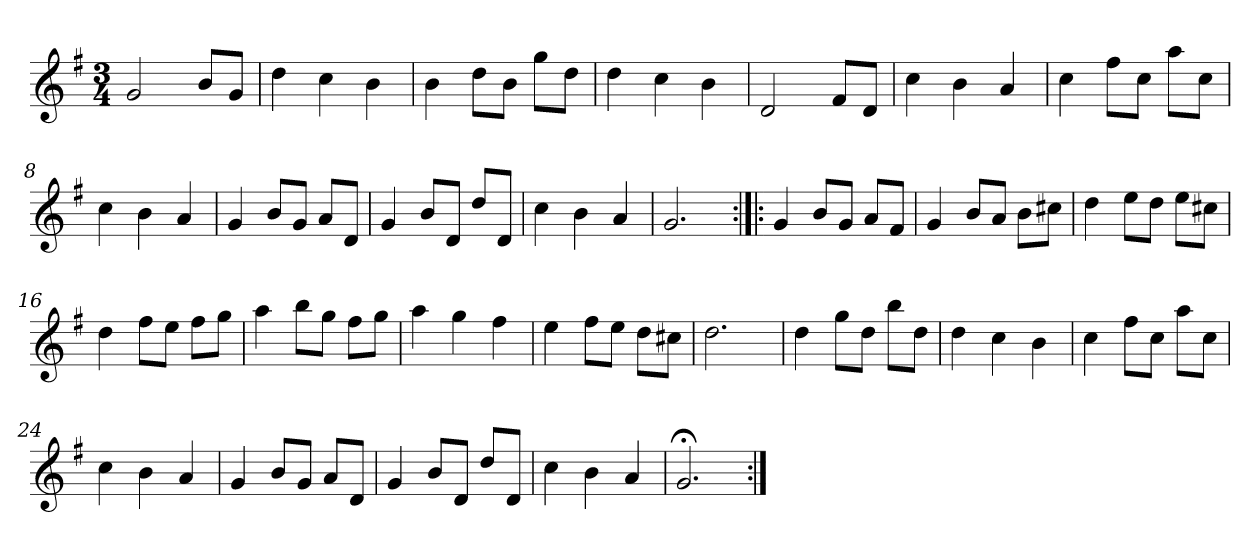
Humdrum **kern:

**kern
*part1
*staff1
*clefG2
*k[f#]
*G:
*M3/4
*MM120
=1
2g
8b/L
8g/J
=2
4dd
4cc
4b
=3
4b
8dd\L
8b\J
8gg\L
8dd\J
=4
4dd
4cc
4b
=5
2d
8f#/L
8d/J
=6
4cc
4b
4a
=7
4cc
8ff#\L
8cc\J
8aa\L
8cc\J
=8
4cc
4b
4a
=9
4g
8b/L
8g/J
8a/L
8d/J
=10
4g
8b/L
8d/J
8dd/L
8d/J
=11
4cc
4b
4a
=12
2.g
=13:|!|:
4g
8b/L
8g/J
8a/L
8f#/J
=14
4g
8b/L
8a/J
8b\L
8cc#X\J
=15
4dd
8ee\L
8dd\J
8ee\L
8cc#X\J
=16
4dd
8ff#\L
8ee\J
8ff#\L
8gg\J
=17
4aa
8bb\L
8gg\J
8ff#\L
8gg\J
=18
4aa
4gg
4ff#
=19
4ee
8ff#\L
8ee\J
8dd\L
8cc#X\J
=20
2.dd
=21
4dd
8gg\L
8dd\J
8bb\L
8dd\J
=22
4dd
4cc
4b
=23
4cc
8ff#\L
8cc\J
8aa\L
8cc\J
=24
4cc
4b
4a
=25
4g
8b/L
8g/J
8a/L
8d/J
=26
4g
8b/L
8d/J
8dd/L
8d/J
=27
4cc
4b
4a
=28
2.g;<
=:|!
*-
